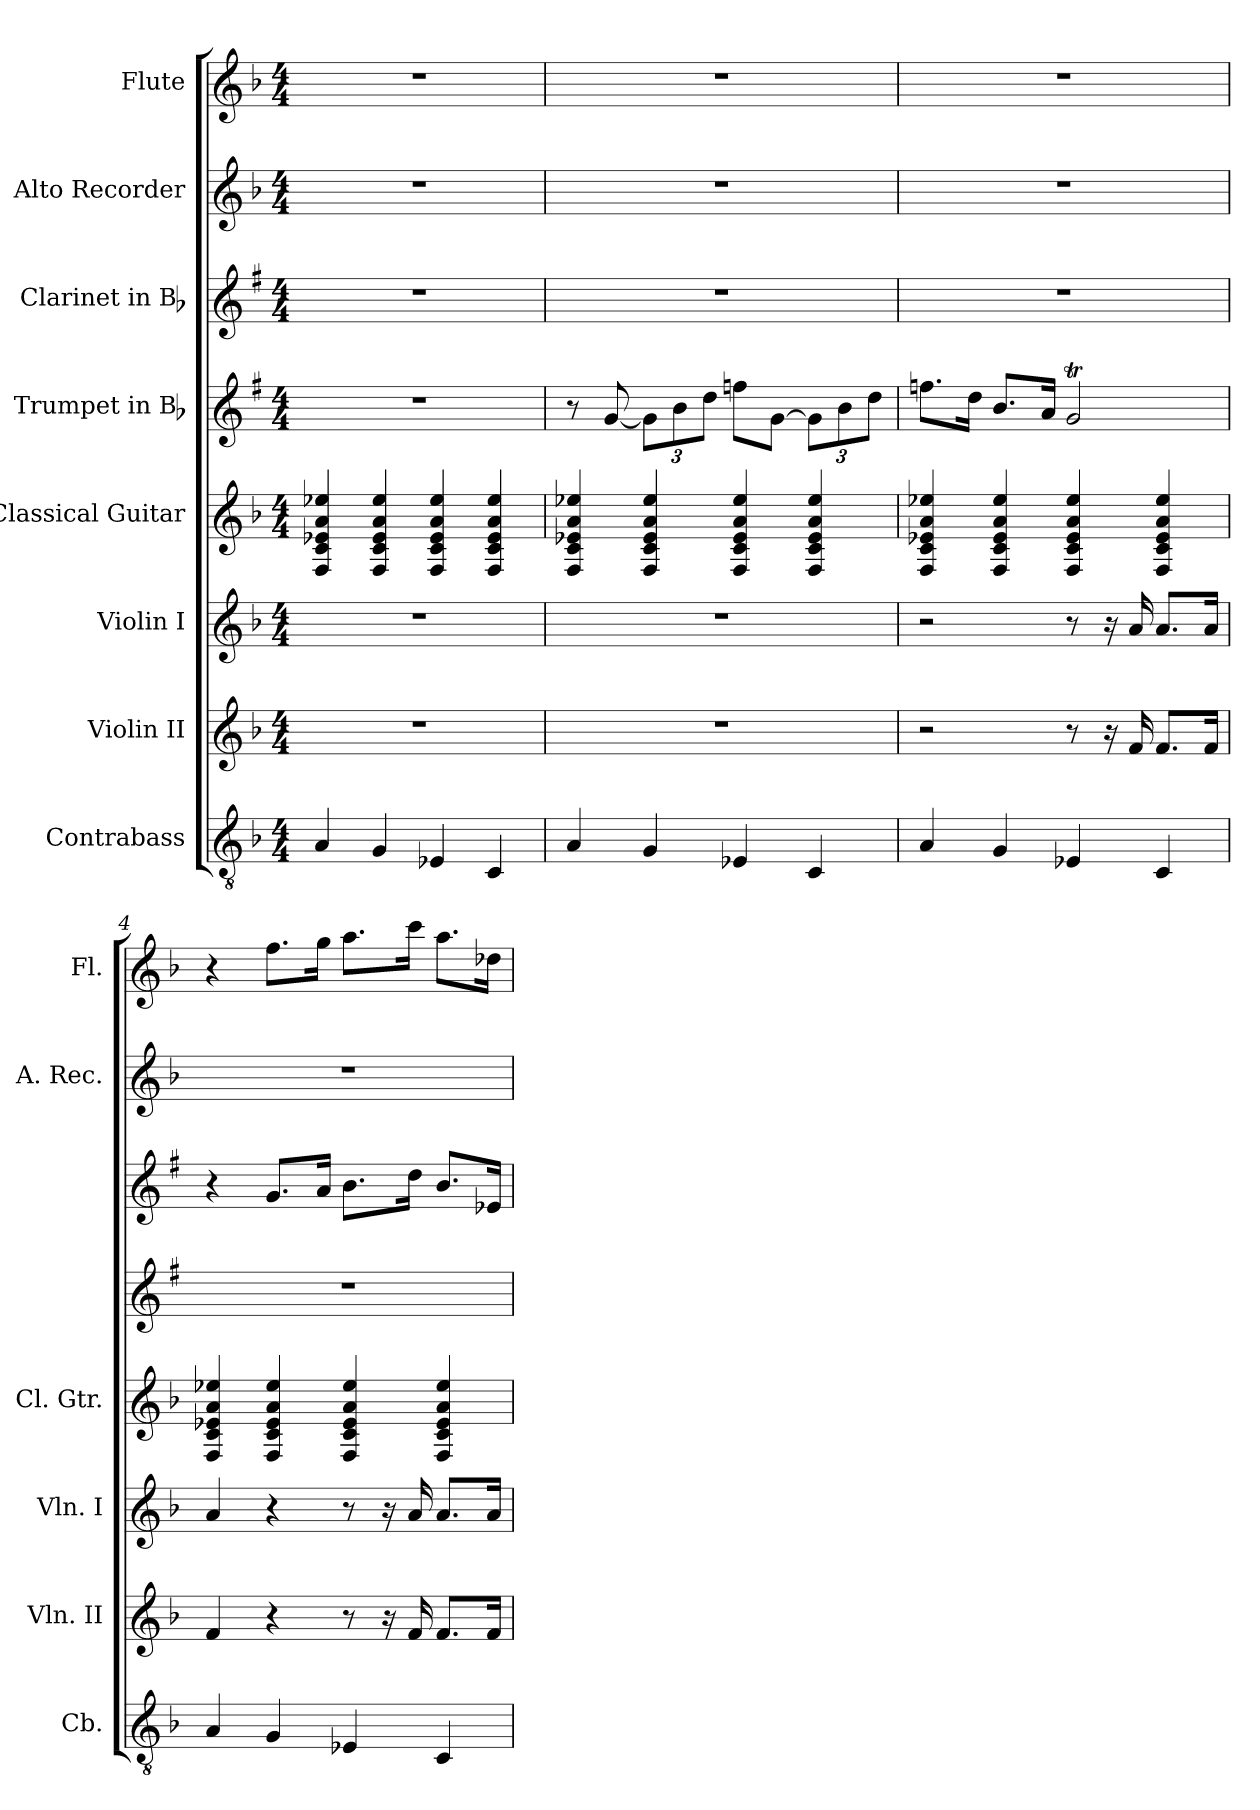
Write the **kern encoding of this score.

**kern	**kern	**kern	**kern	**kern	**kern	**kern	**kern
*part8	*part7	*part6	*part5	*part4	*part3	*part2	*part1
*staff8	*staff7	*staff6	*staff5	*staff4	*staff3	*staff2	*staff1
*I"Contrabass	*I"Violin II	*I"Violin I	*I"Classical Guitar	*I"Trumpet in Bb	*I"Clarinet in Bb	*I"Alto Recorder	*I"Flute
*I'Cb.	*I'Vln. II	*I'Vln. I	*I'Cl. Gtr.	*	*	*I'A. Rec.	*I'Fl.
*clefGv2	*clefG2	*clefG2	*clefG2	*clefG2	*clefG2	*clefG2	*clefG2
*ITrd7c12	*	*	*ITrd7c12	*ITrd1c2	*ITrd1c2	*	*
*k[b-]	*k[b-]	*k[b-]	*k[b-]	*k[b-]	*k[b-]	*k[b-]	*k[b-]
*F:	*F:	*F:	*F:	*F:	*F:	*F:	*F:
*M4/4	*M4/4	*M4/4	*M4/4	*M4/4	*M4/4	*M4/4	*M4/4
=1	=1	=1	=1	=1	=1	=1	=1
4AA/	1r	1r	4FF/ 4C/ 4E-X/ 4A/ 4e-X/	1r	1r	1r	1r
4GG/	.	.	4FF/ 4C/ 4E-/ 4A/ 4e-/	.	.	.	.
4EE-X/	.	.	4FF/ 4C/ 4E-/ 4A/ 4e-/	.	.	.	.
4CC/	.	.	4FF/ 4C/ 4E-/ 4A/ 4e-/	.	.	.	.
=2	=2	=2	=2	=2	=2	=2	=2
4AA/	1r	1r	4FF/ 4C/ 4E-X/ 4A/ 4e-X/	8r	1r	1r	1r
.	.	.	.	[8f/	.	.	.
4GG/	.	.	4FF/ 4C/ 4E-/ 4A/ 4e-/	12f\L]	.	.	.
.	.	.	.	12a\	.	.	.
.	.	.	.	12cc\J	.	.	.
4EE-X/	.	.	4FF/ 4C/ 4E-/ 4A/ 4e-/	8ee-X\L	.	.	.
.	.	.	.	[8f\J	.	.	.
4CC/	.	.	4FF/ 4C/ 4E-/ 4A/ 4e-/	12f\L]	.	.	.
.	.	.	.	12a\	.	.	.
.	.	.	.	12cc\J	.	.	.
=3	=3	=3	=3	=3	=3	=3	=3
4AA/	2r	2r	4FF/ 4C/ 4E-X/ 4A/ 4e-X/	8.ee-X\L	1r	1r	1r
.	.	.	.	16cc\Jk	.	.	.
4GG/	.	.	4FF/ 4C/ 4E-/ 4A/ 4e-/	8.a/L	.	.	.
.	.	.	.	16g/Jk	.	.	.
4EE-X/	8r	8r	4FF/ 4C/ 4E-/ 4A/ 4e-/	2fT/	.	.	.
.	16r	16r	.	.	.	.	.
.	16f/	16a/	.	.	.	.	.
4CC/	8.f/L	8.a/L	4FF/ 4C/ 4E-/ 4A/ 4e-/	.	.	.	.
.	16f/Jk	16a/Jk	.	.	.	.	.
=4	=4	=4	=4	=4	=4	=4	=4
4AA/	4f/	4a/	4FF/ 4C/ 4E-X/ 4A/ 4e-X/	1r	4r	1r	4r
4GG/	4r	4r	4FF/ 4C/ 4E-/ 4A/ 4e-/	.	8.f/L	.	8.ff\L
.	.	.	.	.	16g/Jk	.	16gg\Jk
4EE-X/	8r	8r	4FF/ 4C/ 4E-/ 4A/ 4e-/	.	8.a\L	.	8.aa\L
.	16r	16r	.	.	.	.	.
.	16f/	16a/	.	.	16cc\Jk	.	16ccc\Jk
4CC/	8.f/L	8.a/L	4FF/ 4C/ 4E-/ 4A/ 4e-/	.	8.a/L	.	8.aa\L
.	16f/Jk	16a/Jk	.	.	16d-X/Jk	.	16dd-X\Jk
=	=	=	=	=	=	=	=
*-	*-	*-	*-	*-	*-	*-	*-
